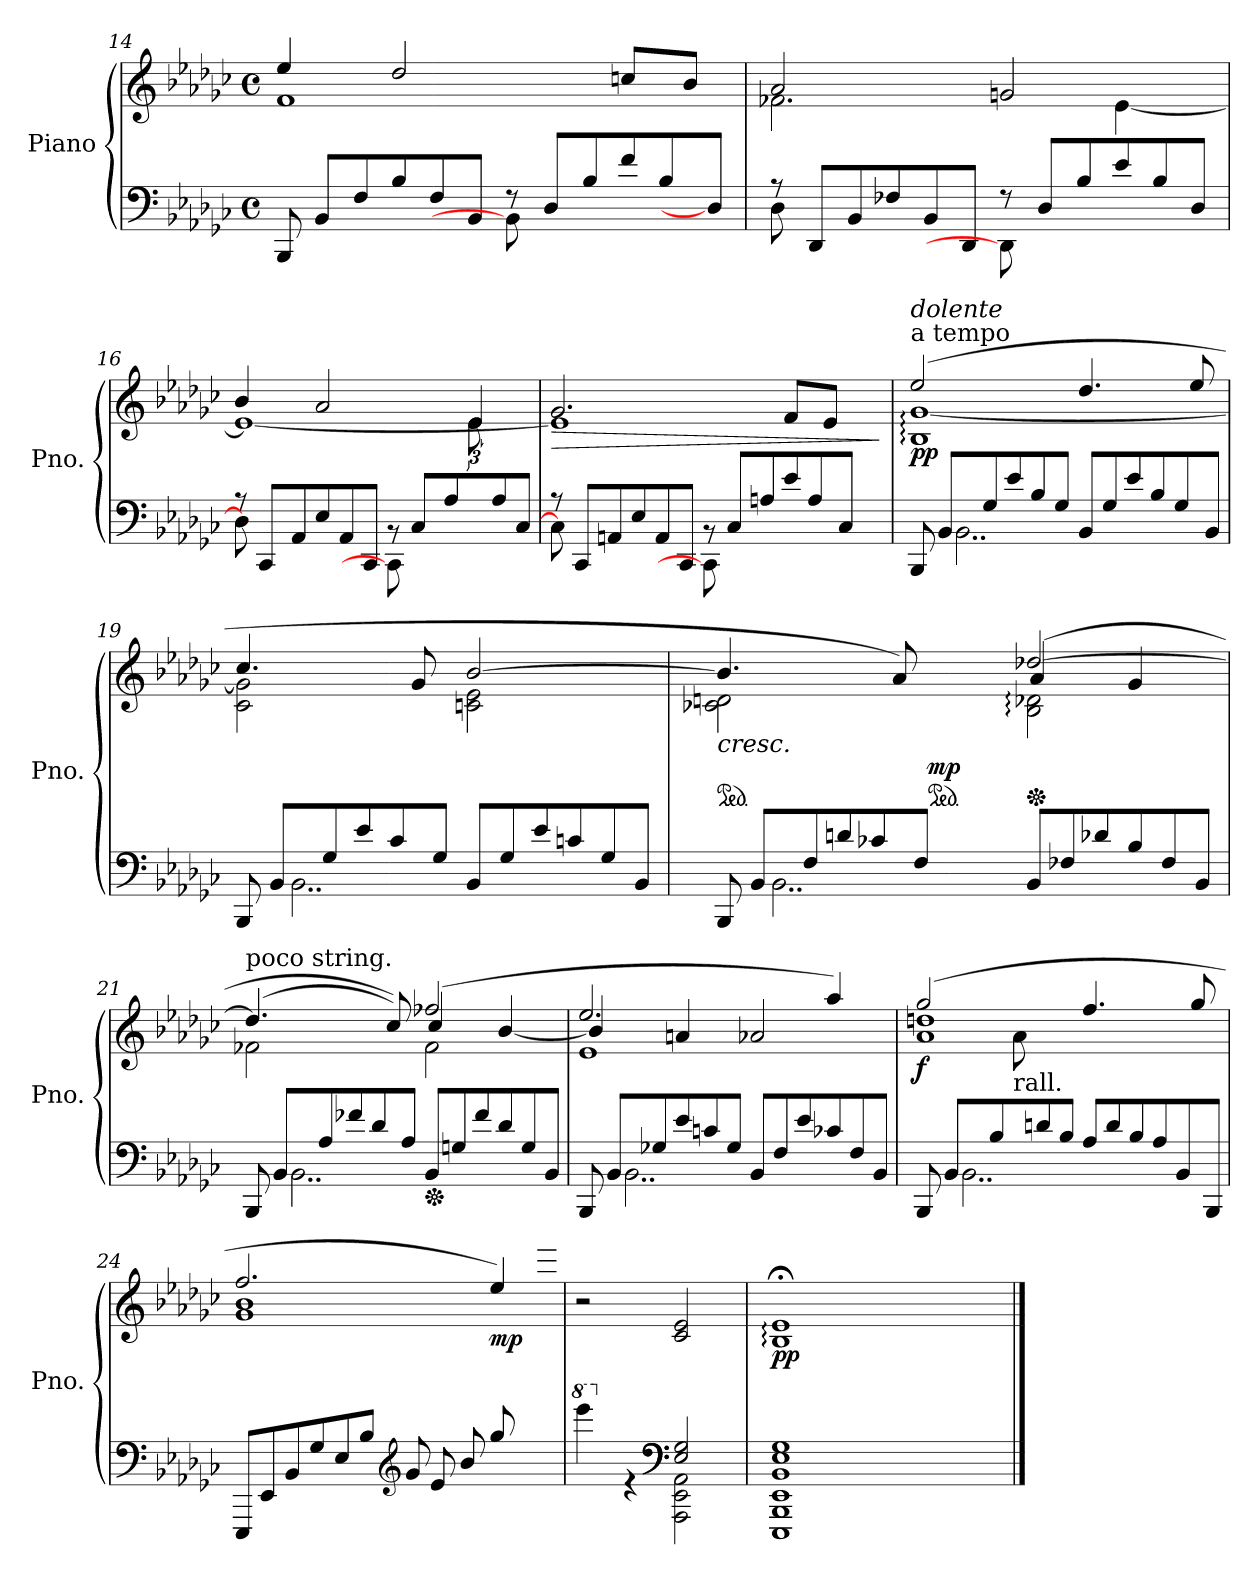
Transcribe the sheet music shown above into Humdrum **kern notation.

**kern	**kern	**dynam
*part1	*part1	*part1
*staff2	*staff1	*staff1/2
*I"Piano	*	*
*I'Pno.	*	*
*clefF4	*clefG2	*
*k[b-e-a-d-g-c-]	*k[b-e-a-d-g-c-]	*
*M4/4	*M4/4	*
*met(c)	*met(c)	*
*MM40	*MM40	*
*Xtuplet	*	*
=14	=14	=14
*^	*^	*
12BBB-/	12ryy	4ee-/	1f	.
12BB-/L	[6.BB-\yy	.	.	.
12F/	.	.	.	.
12B-/	.	2dd-/	.	.
12F/	6ryy	.	.	.
12BB-/J	.	.	.	.
12r	12BB-\]	.	.	.
12D-/L	[6.D-\yy	.	.	.
12B-/	.	.	.	.
12f/	.	8ccn/L	.	.
12B-/	6ryy	.	.	.
.	.	8b-/J	.	.
12D-/J]	.	.	.	.
=15	=15	=15	=15	=15
12r	12D-\	2a-/	2.f-X\	.
12DD-/L	[6.DD-\yy	.	.	.
12BB-/	.	.	.	.
12F-X/	.	.	.	.
12BB-/	6rBByy	.	.	.
12DD-/J	.	.	.	.
12r	12DD-\]	2gn/	.	.
12D-/L	[6.D-\yy	.	.	.
12B-/	.	.	.	.
12e-/	.	.	[4e-\	.
12B-/	6rBByy	.	.	.
12D-/J	.	.	.	.
!!LO:LB:g=z
=16	=16	=16	=16	=16
*	*	*	*^	*
12r	12D-\]	4b-/	1e-_	2.ryy	.
12CC-/L	[6.CC-\yy	.	.	.	.
12AA-/	.	.	.	.	.
12E-/	.	2a-/	.	.	.
12AA-/	6rGGyy	.	.	.	.
12CC-/J	.	.	.	.	.
12rBB	12CC-\]	.	.	.	.
12C-/L	[6.C-\yy	.	.	.	.
12A-/	.	.	.	.	.
12ryy	.	4e-/	.	12e-\	.
12A-/	6rGGyy	.	.	6ryy	.
12C-/J	.	.	.	.	.
*	*	*v	*v	*v	*
=17	=17	=17	=17
!	!	!LO:TX:a:i:t=poco rit.	!
!	!	!	!LO:HP:b
*	*	*^	*
12r	12C-\]	2.g-/	1e-]	>
12CC-/L	[6.CC-\yy	.	.	.
12AAn/	.	.	.	.
12E-/	.	.	.	.
12AA/	6rGGyy	.	.	.
12CC-/J	.	.	.	.
12rBB	12CC-\]	.	.	.
12C-/L	6.C-\yy	.	.	.
12An/	.	.	.	.
*	*	*MM36	*	*
12e-/	.	8f/L	.	.
12A/	12.rGGyy	.	.	.
.	.	8e-/J	.	.
12C-/J	.	.	.	.
.	48B-!LLLyy	.	.	.
.	48g-!JJJyy	.	.	.
*v	*v	*	*	*
*	*v	*v	*
.	.	]
=18	=18	=18
*^	*^	*
!	!	!LO:TX:a:t=a tempo	!	!
!	!	!LO:TX:a:i:t=dolente	!	!
!	!	!	!	!LO:DY:b
12ryy	8BBB-/	(2ee-/	1B-: [1g-:	pp
12BB-/L	.	.	.	.
.	2..BB-\	.	.	.
12G-/	.	.	.	.
12e-/	.	.	.	.
12B-/	.	.	.	.
12G-/J	.	.	.	.
12BB-/L	.	4.dd-/	.	.
12G-/	.	.	.	.
12e-/	.	.	.	.
12B-/	.	.	.	.
12G-/	.	.	.	.
.	.	8ee-/	.	.
12BB-/J	.	.	.	.
!!LO:LB:g=z	!!
=19	=19	=19	=19	=19
12ryy	8BBB-/	4.cc-/	2c-\ 2g-\]	.
12BB-/L	.	.	.	.
.	2..BB-\	.	.	.
12G-/	.	.	.	.
12e-/	.	.	.	.
12c-/	.	.	.	.
.	.	8g-/	.	.
12G-/J	.	.	.	.
12BB-/L	.	[2b-/	2cn\ 2e-\	.
12G-/	.	.	.	.
12e-/	.	.	.	.
12cn/	.	.	.	.
12G-/	.	.	.	.
12BB-/J	.	.	.	.
*	*	*v	*v	*
=20	=20	=20	=20
*	*	*ped	*
!	!	!	!LO:HP:b
*	*	*^	*
*	*	*	*^	*
*	*	*	*	*^	*
12ryy	8BBB-/	4.b-/]	2c-X\ 2dn\	2ryy	4..rddyy	<
12BB-/L	.	.	.	.	.	.
.	2..BB-\	.	.	.	.	.
12F/	.	.	.	.	.	.
12dn/	.	.	.	.	.	.
12c-X/	.	.	.	.	.	.
.	.	8a-/)	.	.	.	.
12F/J	.	.	.	.	.	.
*	*	*ped	*	*	*	*
*	*	*	*	*	*Xtuplet	*
!	!	!	!	!	!	!LO:DY:b
.	.	.	.	.	48B-!LLLyy	mp
.	.	.	.	.	48d-X!yy	.
.	.	.	.	.	48a-!JJJyy	.
*	*	*Xped	*	*	*	*
12BB-/L	.	([2dd-X/	2B-\: 2d-X\:	4a-/	2ryy	.
12F-X/	.	.	.	.	.	.
12d-X/	.	.	.	.	.	.
12B-/	.	.	.	4g-/	.	.
12F-/	.	.	.	.	.	.
12BB-/J	.	.	.	.	.	.
*	*	*	*	*v	*v	*
=21	=21	=21	=21	=21	=21
!	!	!LO:TX:a:t=poco string.	!	!	!
12ryy	8BBB-/	(4.dd-/]	2rddyy	2f-X\	.
12BB-/L	.	.	.	.	.
.	2..BB-\	.	.	.	.
12A-/	.	.	.	.	.
12f-X/	.	.	.	.	.
12d-/	.	.	.	.	.
.	.	8cc-/))	.	.	.
12A-/J	.	.	.	.	.
*Xped	*	*	*	*	*
*	*	*MM42	*	*	*
12BB-/L	.	(2ff-X/	4cc-/	2f-\	.
12Gn/	.	.	.	.	.
12f-/	.	.	.	.	.
*	*	*MM44	*	*	*
12d-/	.	.	[4b-/	.	.
12G/	.	.	.	.	.
12BB-/J	.	.	.	.	.
!!LO:LB:g=z	!!	!!
=22	=22	=22	=22	=22	=22
12ryy	8BBB-/	2.ee-/	4b-/]	1e-	.
12BB-/L	.	.	.	.	.
.	2..BB-\	.	.	.	.
12G-X/	.	.	.	.	.
12e-/	.	.	4an/	.	.
12cn/	.	.	.	.	.
12G-/J	.	.	.	.	.
12BB-/L	.	.	2a-X/	.	.
12F/	.	.	.	.	.
12e-/	.	.	.	.	.
*	*	*MM42	*	*	*
12c-X/	.	4aa-/)	.	.	.
12F/	.	.	.	.	.
12BB-/J	.	.	.	.	.
*v	*v	*	*	*	*
*	*v	*v	*v	*
.	.	[
=23	=23	=23
*	*MM40	*
*^	*^	*
*	*	*	*^	*
!	!	!	!	!	!LO:DY:b
12ryy	8BBB-/	(2gg-/	1a- 1ddn	4ryy	f
12BB-/L	.	.	.	.	.
.	2..BB-\	.	.	.	.
12B-/	.	.	.	.	.
!LO:TX:a:t=rall.	!	!	!	!	!
12ryy	.	.	.	12a-\	.
12dn/	.	.	.	3%2ryy	.
12B-/J	.	.	.	.	.
*	*	*MM38	*	*	*
12A-/L	.	4.ff/	.	.	.
12d/	.	.	.	.	.
12B-/	.	.	.	.	.
12A-/	.	.	.	.	.
12BB-/	.	.	.	.	.
.	.	8gg-/	.	.	.
12BBB-/J	.	.	.	.	.
*v	*v	*	*	*	*
=24	=24	=24	=24	=24
*	*MM36	*	*	*
12EEE-/L	2.ff/	1g- 1b-	6%5ryy	.
12EE-/	.	.	.	.
12BB-/	.	.	.	.
12G-/	.	.	.	.
12E-/	.	.	.	.
12B-/J	.	.	.	.
*clefG2	*	*	*	*
12g-/L	.	.	.	.
12e-/	.	.	.	.
12b-/	.	.	.	.
*	*MM32	*	*	*
!	!	!	!	!LO:DY:b
12gg-/	4ee-/)	.	.	mp
6ryy	.	.	12ee-\yy	.
.	.	.	12eee-\J	.
*	*v	*v	*v	*
=25	=25	=25
*8va	*	*
*^	*	*
4eeee-\	2ryy	2r	.
*X8va	*	*	*
4re	.	.	.
*clefF4	*	*	*
2E-/ 2G-/	2AAA-\ 2EE-\ 2AA-\	2c-/ 2e-/	.
=26	=26	=26	=26
*	*^	*	*
!	!	!	!	!LO:DY:b
1E- 1G-	1EEE- 1BBB- 1EE- 1BB-	32EEE-!LLLyy	1B-;<: 1e-;<:	pp
.	.	32BBB-!yy	.	.
.	.	32EE-!yy	.	.
.	.	32BB-!yy	.	.
.	.	32E-!yy	.	.
.	.	32G-!yy	.	.
.	.	32B-!yy	.	.
.	.	32e-!JJJyy	.	.
.	.	2.ryy	.	.
*v	*v	*v	*	*
==	==	==
*-	*-	*-
